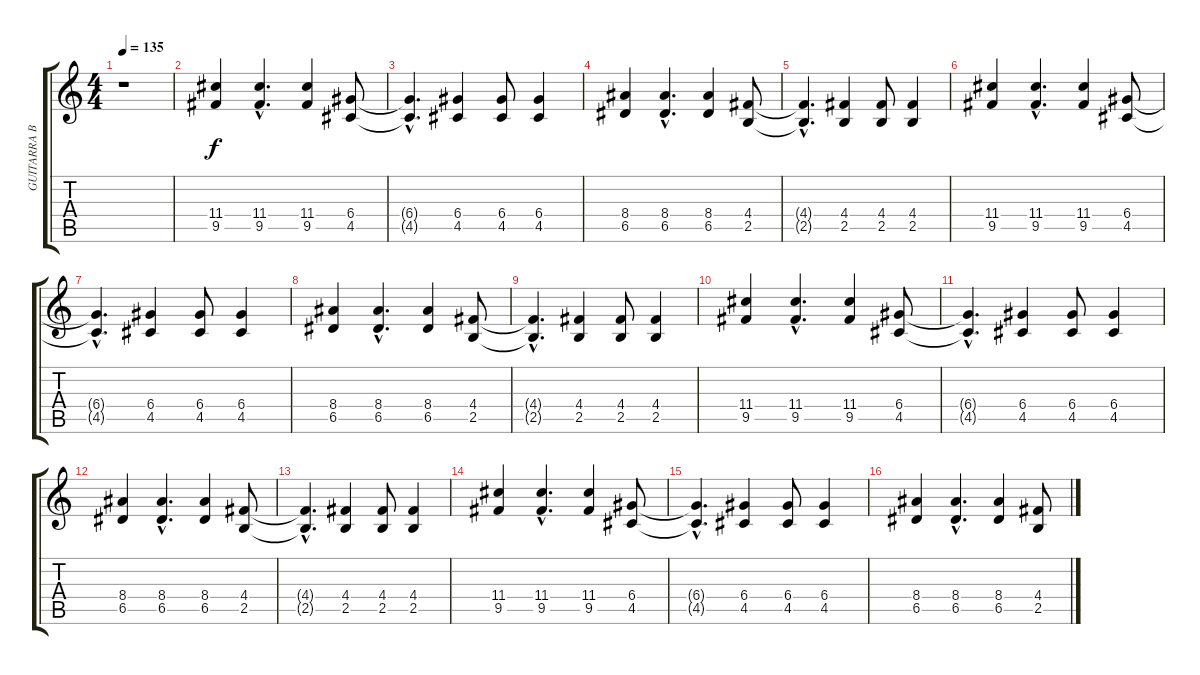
\track ("GUITARRA BASE" "GUITARRA B") {instrument distortionguitar}
\staff {score tabs}
\tuning (E4 B3 G3 D3 A2 E2) {hide}
\ts (4 4)
\tempo 135
\clef g2
\ks c
r.1{dy f} |
(11.4 9.5).4 (11.4{hac} 9.5{hac}).4{d} (11.4 9.5).4 (6.4 4.5).8 |
(6.4{hac t} 4.5{hac t}).4{d} (6.4 4.5).4 (6.4 4.5).8 (6.4 4.5).4 |
(8.4 6.5).4 (8.4{hac} 6.5{hac}).4{d} (8.4 6.5).4 (4.4 2.5).8 |
(4.4{hac t} 2.5{hac t}).4{d} (4.4 2.5).4 (4.4 2.5).8 (4.4 2.5).4 |
(11.4 9.5).4 (11.4{hac} 9.5{hac}).4{d} (11.4 9.5).4 (6.4 4.5).8 |
(6.4{hac t} 4.5{hac t}).4{d} (6.4 4.5).4 (6.4 4.5).8 (6.4 4.5).4 |
(8.4 6.5).4 (8.4{hac} 6.5{hac}).4{d} (8.4 6.5).4 (4.4 2.5).8 |
(4.4{hac t} 2.5{hac t}).4{d} (4.4 2.5).4 (4.4 2.5).8 (4.4 2.5).4 |
(11.4 9.5).4 (11.4{hac} 9.5{hac}).4{d} (11.4 9.5).4 (6.4 4.5).8 |
(6.4{hac t} 4.5{hac t}).4{d} (6.4 4.5).4 (6.4 4.5).8 (6.4 4.5).4 |
(8.4 6.5).4 (8.4{hac} 6.5{hac}).4{d} (8.4 6.5).4 (4.4 2.5).8 |
(4.4{hac t} 2.5{hac t}).4{d} (4.4 2.5).4 (4.4 2.5).8 (4.4 2.5).4 |
(11.4 9.5).4 (11.4{hac} 9.5{hac}).4{d} (11.4 9.5).4 (6.4 4.5).8 |
(6.4{hac t} 4.5{hac t}).4{d} (6.4 4.5).4 (6.4 4.5).8 (6.4 4.5).4 |
(8.4 6.5).4 (8.4{hac} 6.5{hac}).4{d} (8.4 6.5).4 (4.4 2.5).8
